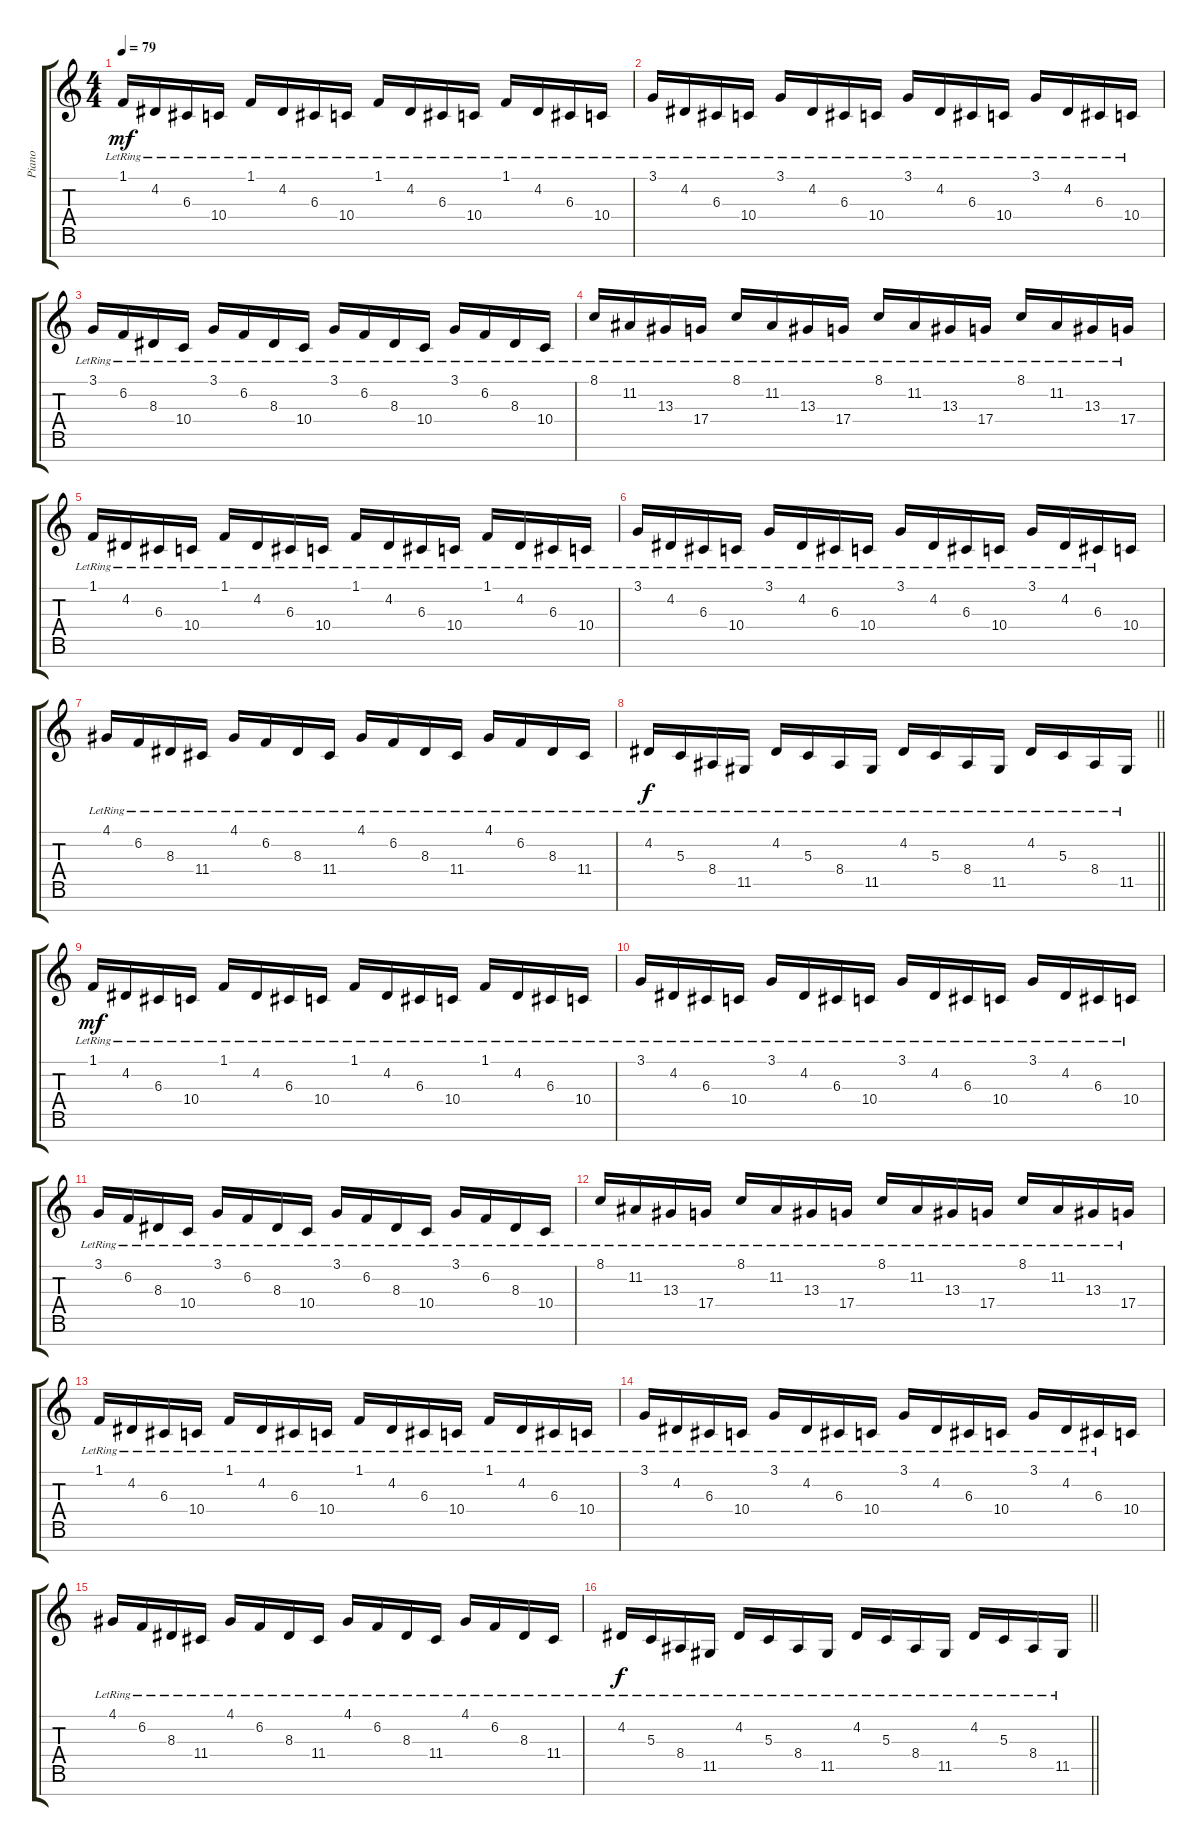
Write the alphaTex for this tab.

\track ("Piano" "Piano") {instrument acousticgrandpiano}
\staff {score tabs}
\tuning (E4 B3 G3 D3 A2 E2 B1) {hide}
\ts (4 4)
\tempo 79
\clef g2
\ks c
1.1{lr}.16{dy mf} 4.2{lr}.16 6.3{lr}.16 10.4{lr}.16 1.1{lr}.16 4.2{lr}.16 6.3{lr}.16 10.4{lr}.16 1.1{lr}.16 4.2{lr}.16 6.3{lr}.16 10.4{lr}.16 1.1{lr}.16 4.2{lr}.16 6.3{lr}.16 10.4{lr}.16 |
3.1{lr}.16 4.2{lr}.16 6.3{lr}.16 10.4{lr}.16 3.1{lr}.16 4.2{lr}.16 6.3{lr}.16 10.4{lr}.16 3.1{lr}.16 4.2{lr}.16 6.3{lr}.16 10.4{lr}.16 3.1{lr}.16 4.2{lr}.16 6.3{lr}.16 10.4{lr}.16 |
3.1{lr}.16 6.2{lr}.16 8.3{lr}.16 10.4{lr}.16 3.1{lr}.16 6.2{lr}.16 8.3{lr}.16 10.4{lr}.16 3.1{lr}.16 6.2{lr}.16 8.3{lr}.16 10.4{lr}.16 3.1{lr}.16 6.2{lr}.16 8.3{lr}.16 10.4{lr}.16 |
8.1{lr}.16 11.2{lr}.16 13.3{lr}.16 17.4{lr}.16 8.1{lr}.16 11.2{lr}.16 13.3{lr}.16 17.4{lr}.16 8.1{lr}.16 11.2{lr}.16 13.3{lr}.16 17.4{lr}.16 8.1{lr}.16 11.2{lr}.16 13.3{lr}.16 17.4{lr}.16 |
1.1{lr}.16 4.2{lr}.16 6.3{lr}.16 10.4{lr}.16 1.1{lr}.16 4.2{lr}.16 6.3{lr}.16 10.4{lr}.16 1.1{lr}.16 4.2{lr}.16 6.3{lr}.16 10.4{lr}.16 1.1{lr}.16 4.2{lr}.16 6.3{lr}.16 10.4{lr}.16 |
3.1{lr}.16 4.2{lr}.16 6.3{lr}.16 10.4{lr}.16 3.1{lr}.16 4.2{lr}.16 6.3{lr}.16 10.4{lr}.16 3.1{lr}.16 4.2{lr}.16 6.3{lr}.16 10.4{lr}.16 3.1{lr}.16 4.2{lr}.16 6.3{lr}.16 10.4.16 |
4.1{lr}.16 6.2{lr}.16 8.3{lr}.16 11.4{lr}.16 4.1{lr}.16 6.2{lr}.16 8.3{lr}.16 11.4{lr}.16 4.1{lr}.16 6.2{lr}.16 8.3{lr}.16 11.4{lr}.16 4.1{lr}.16 6.2{lr}.16 8.3{lr}.16 11.4{lr}.16 |
\barLineRight lightlight
4.2{lr}.16{dy f} 5.3{lr}.16 8.4{lr}.16 11.5{lr}.16 4.2{lr}.16 5.3{lr}.16 8.4{lr}.16 11.5{lr}.16 4.2{lr}.16 5.3{lr}.16 8.4{lr}.16 11.5{lr}.16 4.2{lr}.16 5.3{lr}.16 8.4{lr}.16 11.5{lr}.16 |
1.1{lr}.16{dy mf} 4.2{lr}.16 6.3{lr}.16 10.4{lr}.16 1.1{lr}.16 4.2{lr}.16 6.3{lr}.16 10.4{lr}.16 1.1{lr}.16 4.2{lr}.16 6.3{lr}.16 10.4{lr}.16 1.1{lr}.16 4.2{lr}.16 6.3{lr}.16 10.4{lr}.16 |
3.1{lr}.16 4.2{lr}.16 6.3{lr}.16 10.4{lr}.16 3.1{lr}.16 4.2{lr}.16 6.3{lr}.16 10.4{lr}.16 3.1{lr}.16 4.2{lr}.16 6.3{lr}.16 10.4{lr}.16 3.1{lr}.16 4.2{lr}.16 6.3{lr}.16 10.4{lr}.16 |
3.1{lr}.16 6.2{lr}.16 8.3{lr}.16 10.4{lr}.16 3.1{lr}.16 6.2{lr}.16 8.3{lr}.16 10.4{lr}.16 3.1{lr}.16 6.2{lr}.16 8.3{lr}.16 10.4{lr}.16 3.1{lr}.16 6.2{lr}.16 8.3{lr}.16 10.4{lr}.16 |
8.1{lr}.16 11.2{lr}.16 13.3{lr}.16 17.4{lr}.16 8.1{lr}.16 11.2{lr}.16 13.3{lr}.16 17.4{lr}.16 8.1{lr}.16 11.2{lr}.16 13.3{lr}.16 17.4{lr}.16 8.1{lr}.16 11.2{lr}.16 13.3{lr}.16 17.4{lr}.16 |
1.1{lr}.16 4.2{lr}.16 6.3{lr}.16 10.4{lr}.16 1.1{lr}.16 4.2{lr}.16 6.3{lr}.16 10.4{lr}.16 1.1{lr}.16 4.2{lr}.16 6.3{lr}.16 10.4{lr}.16 1.1{lr}.16 4.2{lr}.16 6.3{lr}.16 10.4{lr}.16 |
3.1{lr}.16 4.2{lr}.16 6.3{lr}.16 10.4{lr}.16 3.1{lr}.16 4.2{lr}.16 6.3{lr}.16 10.4{lr}.16 3.1{lr}.16 4.2{lr}.16 6.3{lr}.16 10.4{lr}.16 3.1{lr}.16 4.2{lr}.16 6.3{lr}.16 10.4.16 |
4.1{lr}.16 6.2{lr}.16 8.3{lr}.16 11.4{lr}.16 4.1{lr}.16 6.2{lr}.16 8.3{lr}.16 11.4{lr}.16 4.1{lr}.16 6.2{lr}.16 8.3{lr}.16 11.4{lr}.16 4.1{lr}.16 6.2{lr}.16 8.3{lr}.16 11.4{lr}.16 |
\barLineRight lightlight
4.2{lr}.16{dy f} 5.3{lr}.16 8.4{lr}.16 11.5{lr}.16 4.2{lr}.16 5.3{lr}.16 8.4{lr}.16 11.5{lr}.16 4.2{lr}.16 5.3{lr}.16 8.4{lr}.16 11.5{lr}.16 4.2{lr}.16 5.3{lr}.16 8.4{lr}.16 11.5{lr}.16
